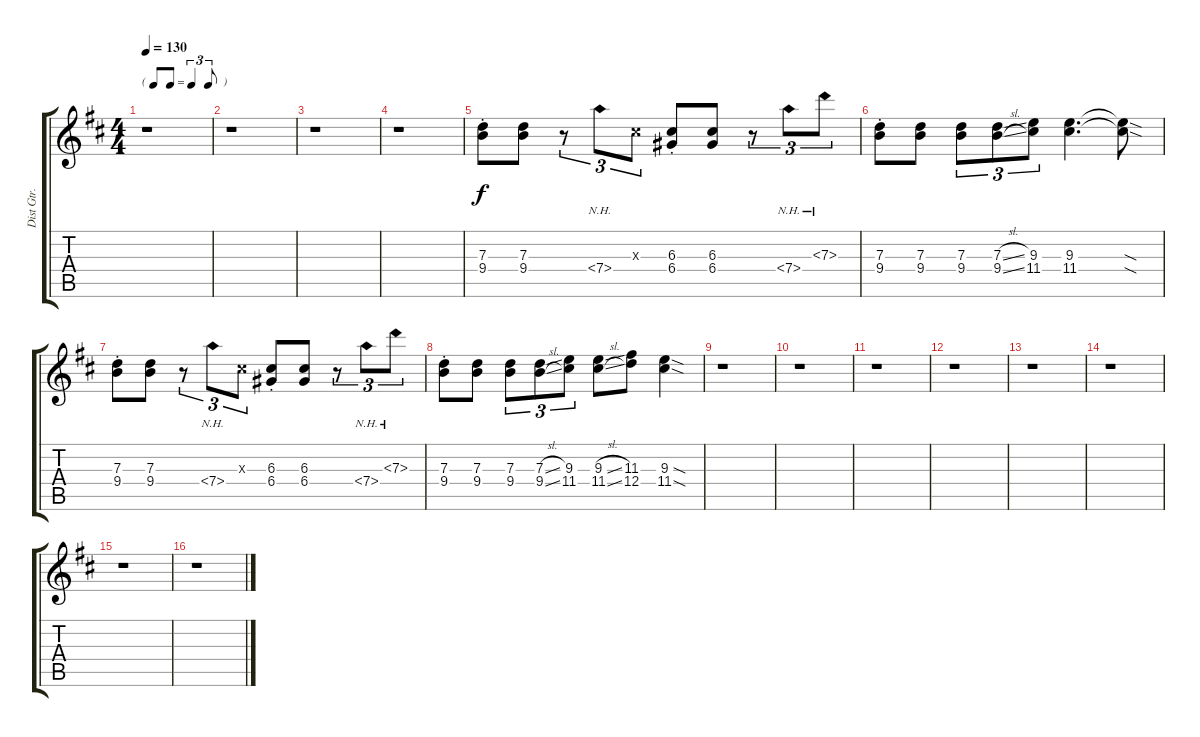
\track ("Dist Gtr." "Dist Gtr.") {instrument distortionguitar}
\staff {score tabs}
\tuning (E4 B3 G3 D3 A2 E2) {hide}
\ts (4 4)
\tf triplet8th
\tempo 130
\clef g2
\ks d
r.1{dy f} |
r.1 |
r.1 |
r.1 |
(7.3{st} 9.4{st}).8 (7.3 9.4).8 r.8{tu (3 2)} 7.4{nh}.8{tu (3 2)} 6.3{x}.8{tu (3 2)} (6.3{st} 6.4{st}).8 (6.3 6.4).8 r.8{tu (3 2)} 7.4{nh}.8{tu (3 2)} 7.3{nh}.8{tu (3 2)} |
(7.3{st} 9.4{st}).8 (7.3 9.4).8 (7.3 9.4).8{tu (3 2)} (7.3{sl} 9.4{sl}).8{tu (3 2)} (9.3 11.4).8{tu (3 2)} (9.3 11.4).4{d} (9.3{sod t} 11.4{sod t}).8 |
(7.3{st} 9.4{st}).8 (7.3 9.4).8 r.8{tu (3 2)} 7.4{nh}.8{tu (3 2)} 6.3{x}.8{tu (3 2)} (6.3{st} 6.4{st}).8 (6.3 6.4).8 r.8{tu (3 2)} 7.4{nh}.8{tu (3 2)} 7.3{nh}.8{tu (3 2)} |
(7.3{st} 9.4{st}).8 (7.3 9.4).8 (7.3 9.4).8{tu (3 2)} (7.3{sl} 9.4{sl}).8{tu (3 2)} (9.3 11.4).8{tu (3 2)} (9.3{sl} 11.4{sl}).8 (11.3 12.4).8 (9.3{sod} 11.4{sod}).4 |
r.1 |
r.1 |
r.1 |
r.1 |
r.1 |
r.1 |
r.1 |
r.1
